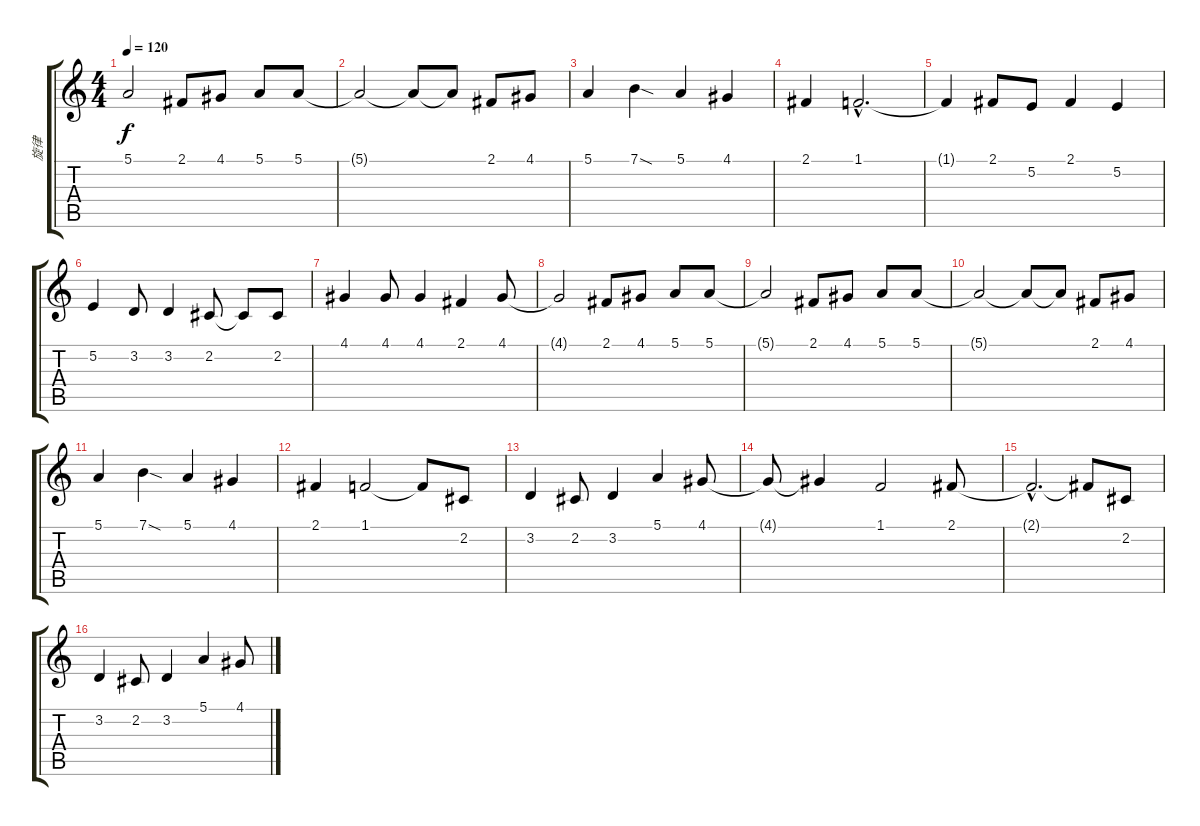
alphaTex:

\track ("旋律" "旋律") {instrument sopranosax}
\staff {score tabs}
\tuning (E4 B3 G3 D3 A2 E2) {hide}
\ts (4 4)
\tempo 120
\clef g2
\ks c
5.1{t}.2{dy f} 2.1.8 4.1.8 5.1.8 5.1.8 |
5.1{t}.2 5.1{t}.8 5.1{t}.8 2.1.8 4.1.8 |
5.1.4 7.1{sod}.4 5.1.4 4.1.4 |
2.1.4 1.1{hac}.2{d} |
1.1{t}.4 2.1.8 5.2.8 2.1.4 5.2.4 |
5.2.4 3.2.8 3.2.4 2.2.8 2.2{t}.8 2.2.8 |
4.1.4 4.1.8 4.1.4 2.1.4 4.1.8 |
4.1{t}.2 2.1.8 4.1.8 5.1.8 5.1.8 |
5.1{t}.2 2.1.8 4.1.8 5.1.8 5.1.8 |
5.1{t}.2 5.1{t}.8 5.1{t}.8 2.1.8 4.1.8 |
5.1.4 7.1{sod}.4 5.1.4 4.1.4 |
2.1.4 1.1.2 1.1{t}.8 2.2.8 |
3.2.4 2.2.8 3.2.4 5.1.4 4.1.8 |
4.1{t}.8 4.1{t}.4 1.1.2 2.1.8 |
2.1{hac t}.2{d} 2.1{t}.8 2.2.8 |
3.2.4 2.2.8 3.2.4 5.1.4 4.1.8
